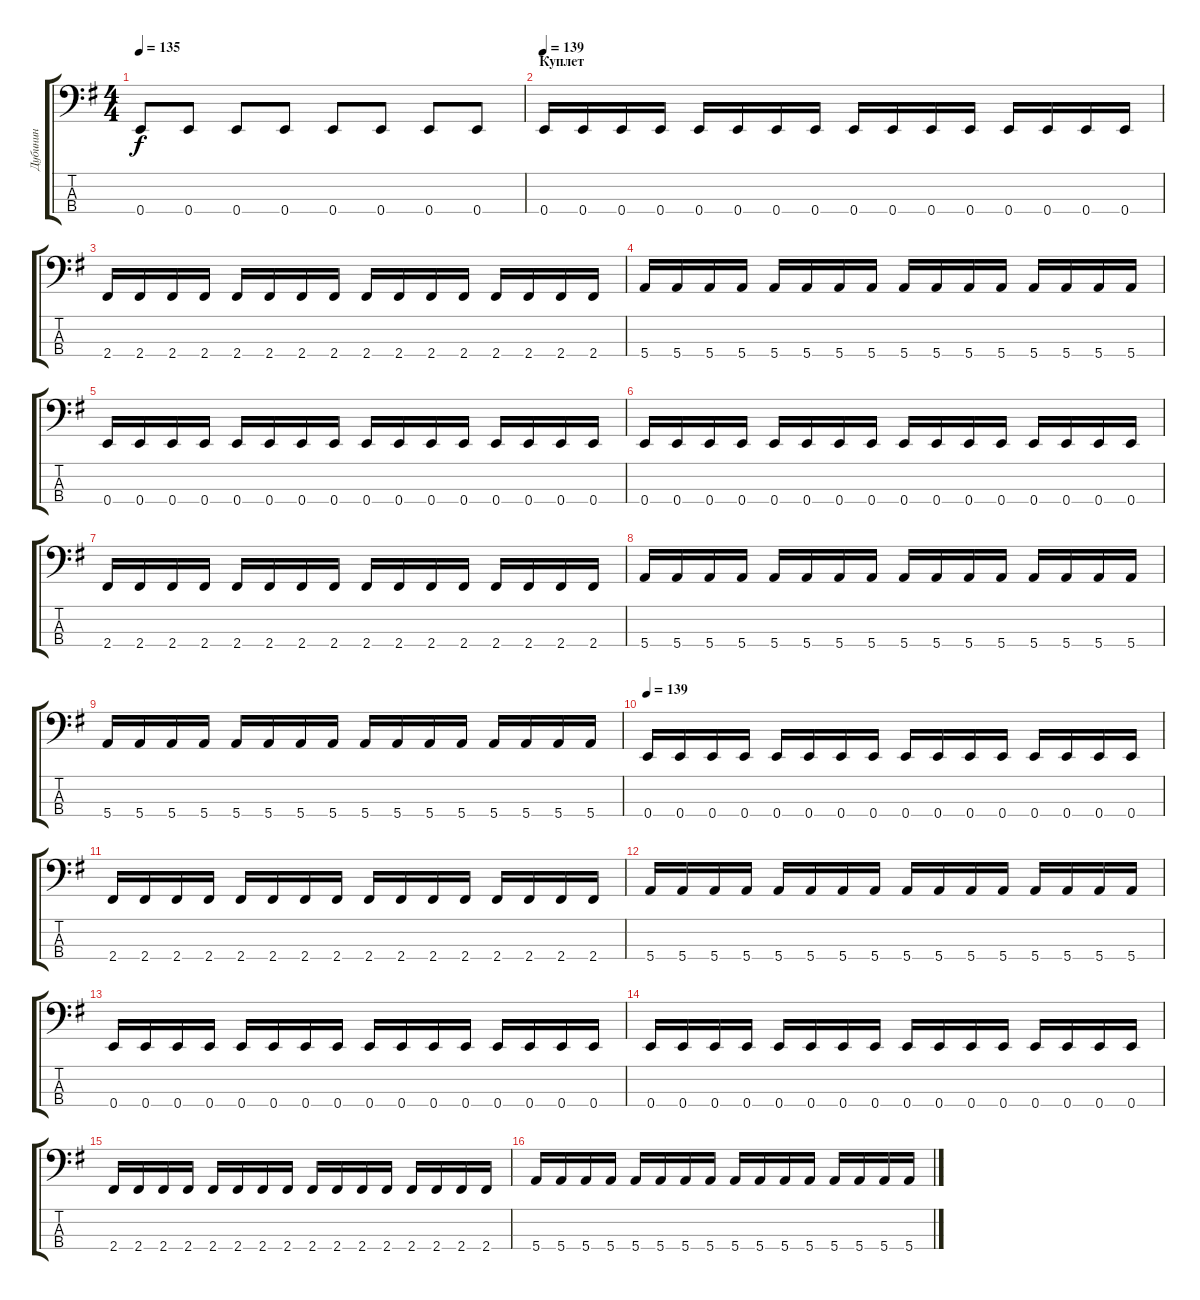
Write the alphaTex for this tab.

\track ("Дубинин" "Дубинин") {instrument electricbasspick}
\staff {score tabs}
\tuning (G2 D2 A1 E1) {hide}
\ts (4 4)
\tempo 135
\clef f4
\ks eminor
0.4.8{dy f} 0.4.8 0.4.8 0.4.8 0.4.8 0.4.8 0.4.8 0.4.8 |
\section ("" "Куплет")
\tempo 139
0.4.16 0.4.16 0.4.16 0.4.16 0.4.16 0.4.16 0.4.16 0.4.16 0.4.16 0.4.16 0.4.16 0.4.16 0.4.16 0.4.16 0.4.16 0.4.16 |
2.4.16 2.4.16 2.4.16 2.4.16 2.4.16 2.4.16 2.4.16 2.4.16 2.4.16 2.4.16 2.4.16 2.4.16 2.4.16 2.4.16 2.4.16 2.4.16 |
5.4.16 5.4.16 5.4.16 5.4.16 5.4.16 5.4.16 5.4.16 5.4.16 5.4.16 5.4.16 5.4.16 5.4.16 5.4.16 5.4.16 5.4.16 5.4.16 |
0.4.16 0.4.16 0.4.16 0.4.16 0.4.16 0.4.16 0.4.16 0.4.16 0.4.16 0.4.16 0.4.16 0.4.16 0.4.16 0.4.16 0.4.16 0.4.16 |
0.4.16 0.4.16 0.4.16 0.4.16 0.4.16 0.4.16 0.4.16 0.4.16 0.4.16 0.4.16 0.4.16 0.4.16 0.4.16 0.4.16 0.4.16 0.4.16 |
2.4.16 2.4.16 2.4.16 2.4.16 2.4.16 2.4.16 2.4.16 2.4.16 2.4.16 2.4.16 2.4.16 2.4.16 2.4.16 2.4.16 2.4.16 2.4.16 |
5.4.16 5.4.16 5.4.16 5.4.16 5.4.16 5.4.16 5.4.16 5.4.16 5.4.16 5.4.16 5.4.16 5.4.16 5.4.16 5.4.16 5.4.16 5.4.16 |
5.4.16 5.4.16 5.4.16 5.4.16 5.4.16 5.4.16 5.4.16 5.4.16 5.4.16 5.4.16 5.4.16 5.4.16 5.4.16 5.4.16 5.4.16 5.4.16 |
\tempo 139
0.4.16 0.4.16 0.4.16 0.4.16 0.4.16 0.4.16 0.4.16 0.4.16 0.4.16 0.4.16 0.4.16 0.4.16 0.4.16 0.4.16 0.4.16 0.4.16 |
2.4.16 2.4.16 2.4.16 2.4.16 2.4.16 2.4.16 2.4.16 2.4.16 2.4.16 2.4.16 2.4.16 2.4.16 2.4.16 2.4.16 2.4.16 2.4.16 |
5.4.16 5.4.16 5.4.16 5.4.16 5.4.16 5.4.16 5.4.16 5.4.16 5.4.16 5.4.16 5.4.16 5.4.16 5.4.16 5.4.16 5.4.16 5.4.16 |
0.4.16 0.4.16 0.4.16 0.4.16 0.4.16 0.4.16 0.4.16 0.4.16 0.4.16 0.4.16 0.4.16 0.4.16 0.4.16 0.4.16 0.4.16 0.4.16 |
0.4.16 0.4.16 0.4.16 0.4.16 0.4.16 0.4.16 0.4.16 0.4.16 0.4.16 0.4.16 0.4.16 0.4.16 0.4.16 0.4.16 0.4.16 0.4.16 |
2.4.16 2.4.16 2.4.16 2.4.16 2.4.16 2.4.16 2.4.16 2.4.16 2.4.16 2.4.16 2.4.16 2.4.16 2.4.16 2.4.16 2.4.16 2.4.16 |
5.4.16 5.4.16 5.4.16 5.4.16 5.4.16 5.4.16 5.4.16 5.4.16 5.4.16 5.4.16 5.4.16 5.4.16 5.4.16 5.4.16 5.4.16 5.4.16
